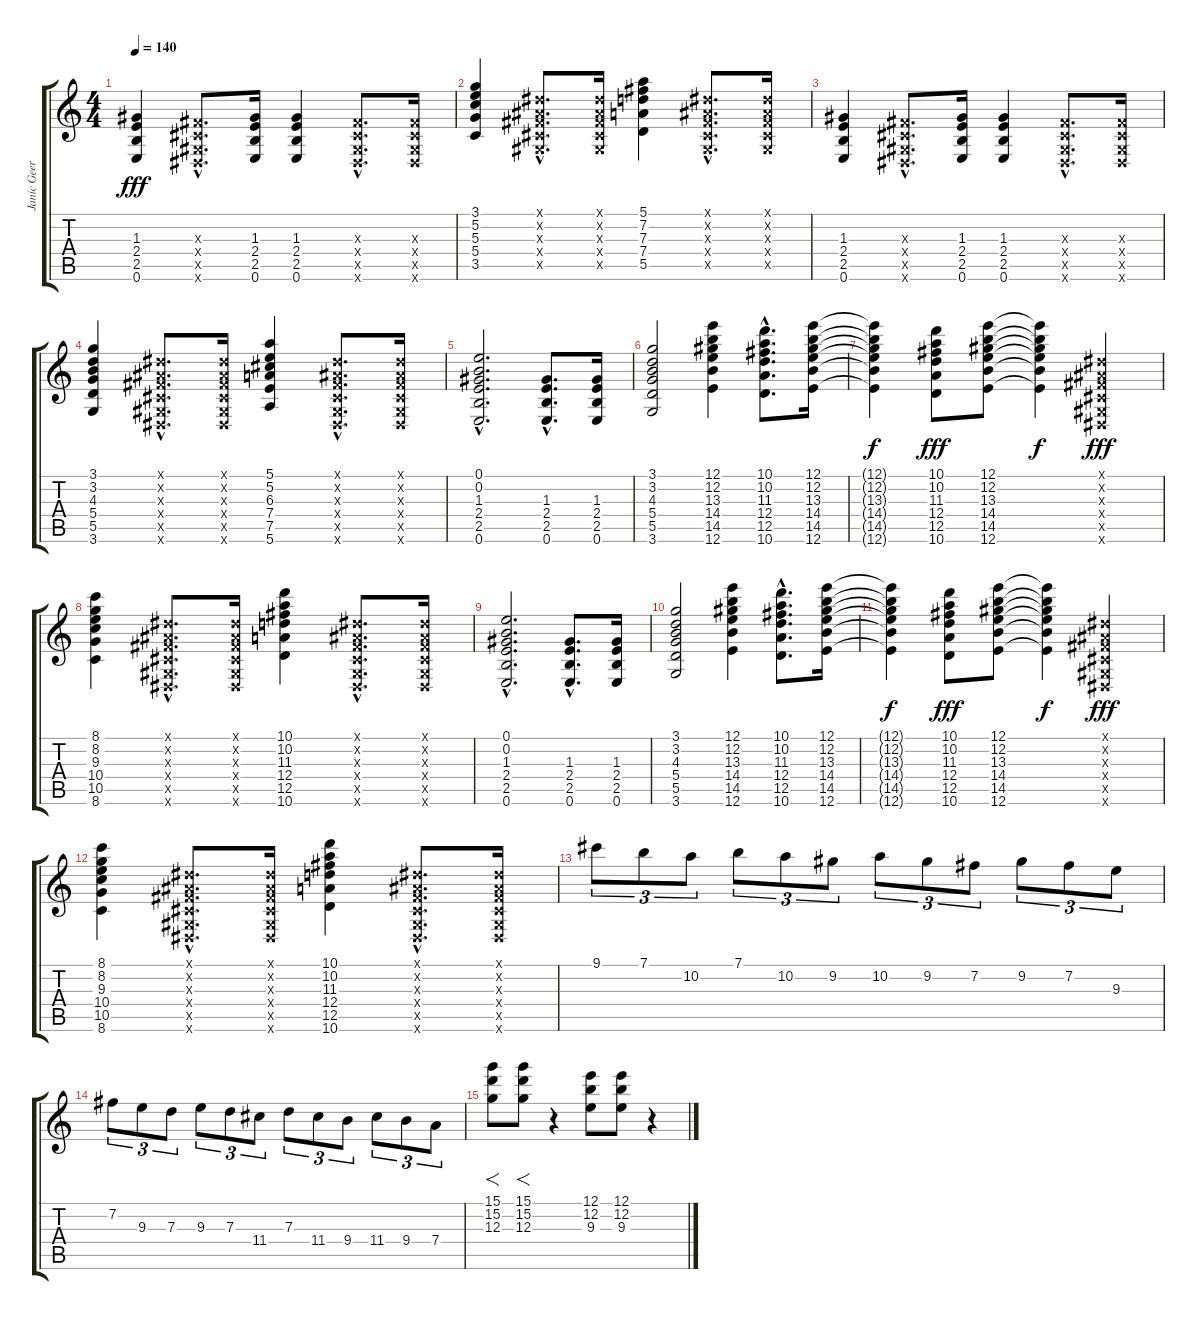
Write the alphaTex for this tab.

\track ("Janic Geers" "Janic Geer") {instrument overdrivenguitar}
\staff {score tabs}
\tuning (E4 B3 G3 D3 A2 E2) {hide}
\ts (4 4)
\tempo 140
\clef g2
\ks c
(1.3 2.4 2.5 0.6).4{dy fff} (-1.3{hac x} -1.4{hac x} -1.5{hac x} -1.6{hac x}).8{d} (1.3 2.4 2.5 0.6).16 (1.3 2.4 2.5 0.6).4 (-1.3{hac x} -1.4{hac x} -1.5{hac x} -1.6{hac x}).8{d} (-1.3{x} -1.4{x} -1.5{x} -1.6{x}).16 |
(3.1 5.2 5.3 5.4 3.5).4 (-1.1{hac x} -1.2{hac x} -1.3{hac x} -1.4{hac x} -1.5{hac x}).8{d} (-1.1{x} -1.2{x} -1.3{x} -1.4{x} -1.5{x}).16 (5.1 7.2 7.3 7.4 5.5).4 (-1.1{hac x} -1.2{hac x} -1.3{hac x} -1.4{hac x} -1.5{hac x}).8{d} (-1.1{x} -1.2{x} -1.3{x} -1.4{x} -1.5{x}).16 |
(1.3 2.4 2.5 0.6).4 (-1.3{hac x} -1.4{hac x} -1.5{hac x} -1.6{hac x}).8{d} (1.3 2.4 2.5 0.6).16 (1.3 2.4 2.5 0.6).4 (-1.3{hac x} -1.4{hac x} -1.5{hac x} -1.6{hac x}).8{d} (-1.3{x} -1.4{x} -1.5{x} -1.6{x}).16 |
(3.1 3.2 4.3 5.4 5.5 3.6).4 (-1.1{hac x} -1.2{hac x} -1.3{hac x} -1.4{hac x} -1.5{hac x} -1.6{hac x}).8{d} (-1.1{x} -1.2{x} -1.3{x} -1.4{x} -1.5{x} -1.6{x}).16 (5.1 5.2 6.3 7.4 7.5 5.6).4 (-1.1{hac x} -1.2{hac x} -1.3{hac x} -1.4{hac x} -1.5{hac x} -1.6{hac x}).8{d} (-1.1{x} -1.2{x} -1.3{x} -1.4{x} -1.5{x} -1.6{x}).16 |
(0.1{hac} 0.2{hac} 1.3{hac} 2.4{hac} 2.5{hac} 0.6{hac}).2{d} (1.3{hac} 2.4{hac} 2.5{hac} 0.6{hac}).8{d} (1.3 2.4 2.5 0.6).16 |
(3.1 3.2 4.3 5.4 5.5 3.6).2 (12.1 12.2 13.3 14.4 14.5 12.6).4 (10.1{hac} 10.2{hac} 11.3{hac} 12.4{hac} 12.5{hac} 10.6{hac}).8{d} (12.1 12.2 13.3 14.4 14.5 12.6).16 |
(12.1{t} 12.2{t} 13.3{t} 14.4{t} 14.5{t} 12.6{t}).4{dy f} (10.1 10.2 11.3 12.4 12.5 10.6).8{dy fff} (12.1 12.2 13.3 14.4 14.5 12.6).8 (12.1{t} 12.2{t} 13.3{t} 14.4{t} 14.5{t} 12.6{t}).4{dy f} (-1.1{x} -1.2{x} -1.3{x} -1.4{x} -1.5{x} -1.6{x}).4{dy fff} |
(8.1 8.2 9.3 10.4 10.5 8.6).4 (-1.1{hac x} -1.2{hac x} -1.3{hac x} -1.4{hac x} -1.5{hac x} -1.6{hac x}).8{d} (-1.1{x} -1.2{x} -1.3{x} -1.4{x} -1.5{x} -1.6{x}).16 (10.1 10.2 11.3 12.4 12.5 10.6).4 (-1.1{hac x} -1.2{hac x} -1.3{hac x} -1.4{hac x} -1.5{hac x} -1.6{hac x}).8{d} (-1.1{x} -1.2{x} -1.3{x} -1.4{x} -1.5{x} -1.6{x}).16 |
(0.1{hac} 0.2{hac} 1.3{hac} 2.4{hac} 2.5{hac} 0.6{hac}).2{d} (1.3{hac} 2.4{hac} 2.5{hac} 0.6{hac}).8{d} (1.3 2.4 2.5 0.6).16 |
(3.1 3.2 4.3 5.4 5.5 3.6).2 (12.1 12.2 13.3 14.4 14.5 12.6).4 (10.1{hac} 10.2{hac} 11.3{hac} 12.4{hac} 12.5{hac} 10.6{hac}).8{d} (12.1 12.2 13.3 14.4 14.5 12.6).16 |
(12.1{t} 12.2{t} 13.3{t} 14.4{t} 14.5{t} 12.6{t}).4{dy f} (10.1 10.2 11.3 12.4 12.5 10.6).8{dy fff} (12.1 12.2 13.3 14.4 14.5 12.6).8 (12.1{t} 12.2{t} 13.3{t} 14.4{t} 14.5{t} 12.6{t}).4{dy f} (-1.1{x} -1.2{x} -1.3{x} -1.4{x} -1.5{x} -1.6{x}).4{dy fff} |
(8.1 8.2 9.3 10.4 10.5 8.6).4 (-1.1{hac x} -1.2{hac x} -1.3{hac x} -1.4{hac x} -1.5{hac x} -1.6{hac x}).8{d} (-1.1{x} -1.2{x} -1.3{x} -1.4{x} -1.5{x} -1.6{x}).16 (10.1 10.2 11.3 12.4 12.5 10.6).4 (-1.1{hac x} -1.2{hac x} -1.3{hac x} -1.4{hac x} -1.5{hac x} -1.6{hac x}).8{d} (-1.1{x} -1.2{x} -1.3{x} -1.4{x} -1.5{x} -1.6{x}).16 |
9.1.8{tu (3 2)} 7.1.8{tu (3 2)} 10.2.8{tu (3 2)} 7.1.8{tu (3 2)} 10.2.8{tu (3 2)} 9.2.8{tu (3 2)} 10.2.8{tu (3 2)} 9.2.8{tu (3 2)} 7.2.8{tu (3 2)} 9.2.8{tu (3 2)} 7.2.8{tu (3 2)} 9.3.8{tu (3 2)} |
7.2.8{tu (3 2)} 9.3.8{tu (3 2)} 7.3.8{tu (3 2)} 9.3.8{tu (3 2)} 7.3.8{tu (3 2)} 11.4.8{tu (3 2)} 7.3.8{tu (3 2)} 11.4.8{tu (3 2)} 9.4.8{tu (3 2)} 11.4.8{tu (3 2)} 9.4.8{tu (3 2)} 7.4.8{tu (3 2)} |
(15.1 15.2 12.3).8{f} (15.1 15.2 12.3).8{f} r.4 (12.1 12.2 9.3).8 (12.1 12.2 9.3).8 r.4
